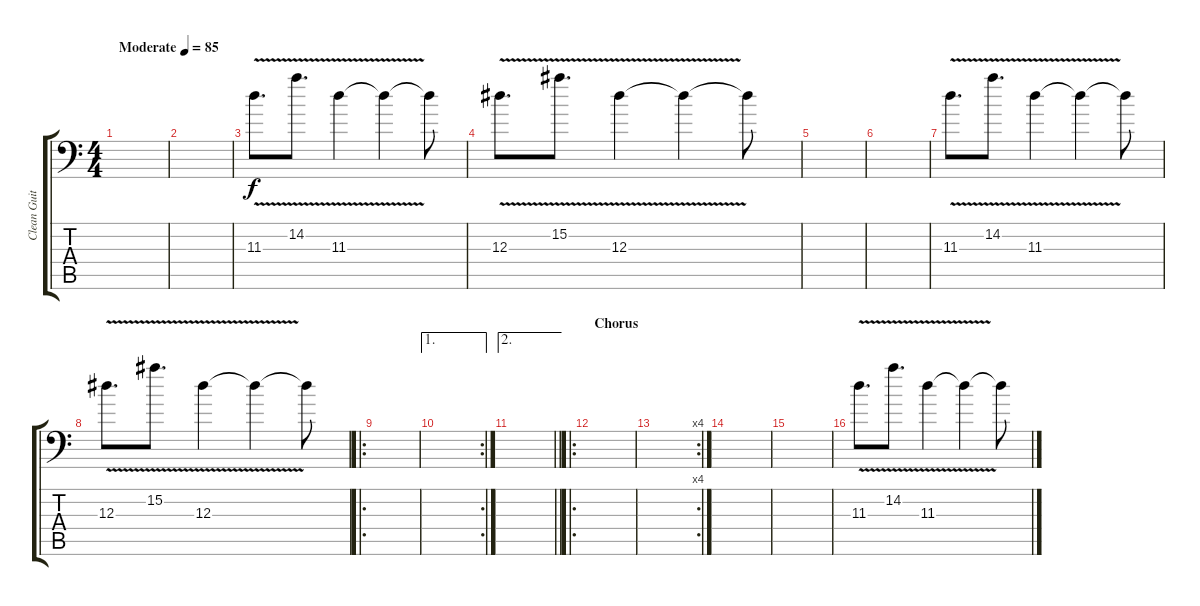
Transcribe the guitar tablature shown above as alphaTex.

\track ("Clean Guitar Fills" "Clean Guit") {instrument electricguitarclean}
\staff {score tabs}
\tuning (C4 G3 Eb3 Bb2 F2 Bb1) {hide}
\ts (4 4)
\tempo (85 "Moderate")
\clef f4
\ks c
|
|
11.3{v}.8{d} 14.2{v}.8{d} 11.3{v}.4 11.3{t}.4 11.3{t}.8 |
12.3{v}.8{d} 15.2{v}.8{d} 12.3{v}.4 12.3{t}.4 12.3{t}.8 |
|
|
11.3{v}.8{d} 14.2{v}.8{d} 11.3{v}.4 11.3{t}.4 11.3{t}.8 |
12.3{v}.8{d} 15.2{v}.8{d} 12.3{v}.4 12.3{t}.4 12.3{t}.8 |
\ro
|
\ae 1
\rc 2
|
\ae 2
\barLineRight lightlight
|
\ro
\section ("" "Chorus")
|
\rc 4
|
|
|
11.3{v}.8{d} 14.2{v}.8{d} 11.3{v}.4 11.3{t}.4 11.3{t}.8
